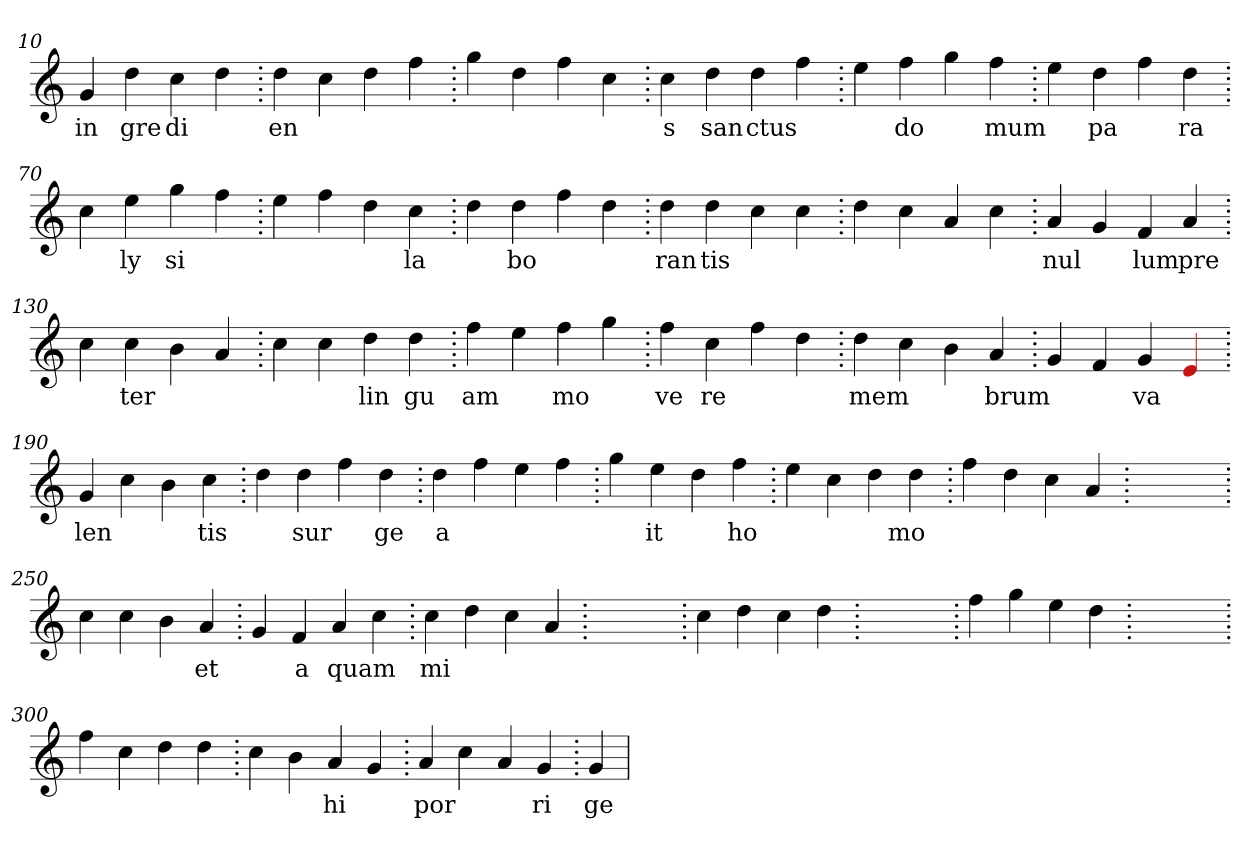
**kern	**text
*part1	*part1
*staff1	*staff1
*clefG2	*
=10.	=10.
4g	in
4dd	gre
4cc	di
4dd	.
=20.	=20.
4dd	en
4cc	.
4dd	.
4ff	.
=30.	=30.
4gg	.
4dd	.
4ff	.
4cc	.
=40.	=40.
4cc	s
4dd	san
4dd	ctus
4ff	.
=50.	=50.
4ee	.
4ff	do
4gg	.
4ff	mum
=60.	=60.
4ee	.
4dd	pa
4ff	.
4dd	ra
=70.	=70.
4cc	.
4ee	ly
4gg	si
4ff	.
=80.	=80.
4ee	.
4ff	.
4dd	.
4cc	la
=90.	=90.
4dd	.
4dd	bo
4ff	.
4dd	.
=100.	=100.
4dd	ran
4dd	tis
4cc	.
4cc	.
=110.	=110.
4dd	.
4cc	.
4a	.
4cc	.
=120.	=120.
4a	nul
4g	.
4f	lum
4a	pre
=130.	=130.
4cc	.
4cc	ter
4b	.
4a	.
=140.	=140.
4cc	.
4cc	.
4dd	lin
4dd	gu
=150.	=150.
4ff	am
4ee	.
4ff	mo
4gg	.
=160.	=160.
4ff	ve
4cc	re
4ff	.
4dd	.
=170.	=170.
4dd	mem
4cc	.
4b	.
4a	brum
=180.	=180.
4g	.
4f	.
4g	va
4Re	.
=190.	=190.
4g	len
4cc	.
4b	.
4cc	tis
=200.	=200.
4dd	.
4dd	sur
4ff	.
4dd	ge
=210.	=210.
4dd	a
4ff	.
4ee	.
4ff	.
=220.	=220.
4gg	.
4ee	it
4dd	.
4ff	ho
=230.	=230.
4ee	.
4cc	.
4dd	.
4dd	mo
=240.	=240.
4ff	.
4dd	.
4cc	.
4a	.
=250.	=250.
1ryy	.
=250.	=250.
4cc	.
4cc	.
4b	.
4a	et
=260.	=260.
4g	.
4f	a
4a	quam
4cc	.
=270.	=270.
4cc	mi
4dd	.
4cc	.
4a	.
=280.	=280.
1ryy	.
=280.	=280.
4cc	.
4dd	.
4cc	.
4dd	.
=290.	=290.
1ryy	.
=290.	=290.
4ff	.
4gg	.
4ee	.
4dd	.
=300.	=300.
1ryy	.
=300.	=300.
4ff	.
4cc	.
4dd	.
4dd	.
=310.	=310.
4cc	.
4b	.
4a	hi
4g	.
=320.	=320.
4a	por
4cc	.
4a	.
4g	ri
=330.	=330.
4g	ge
=	=
*-	*-
